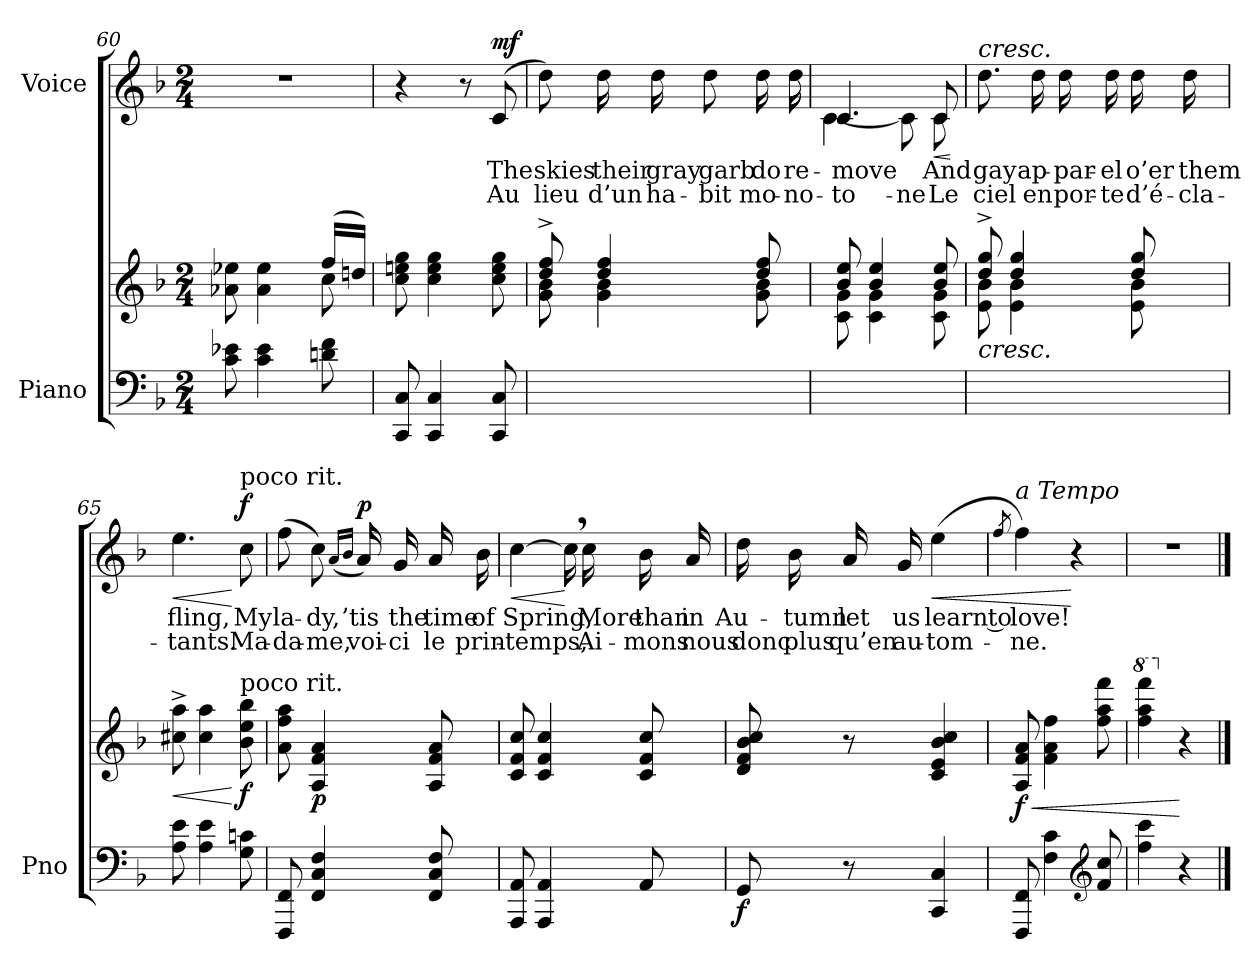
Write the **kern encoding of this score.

**kern	**kern	**dynam	**kern	**text	**text	**dynam
*part2	*part2	*part2	*part1	*part1	*part1	*part1
*staff3	*staff2	*staff2/3	*staff1	*staff1	*staff1	*staff1
*I"Piano	*	*	*I"Voice	*	*	*
*I'Pno	*	*	*	*	*	*
!!LO:LB:g=z
*clefF4	*clefG2	*	*clefG2	*	*	*
*k[b-]	*k[b-]	*	*k[b-]	*	*	*
*M2/4	*M2/4	*	*M2/4	*	*	*
=60	=60	=60	=60	=60	=60	=60
*	*^	*	*	*	*	*
8c\ 8e-X\	8a-X\ 8ee-X\	4ryy	.	2r	.	.	.
4c\ 4e-\	4a-\ 4ee-\	.	.	.	.	.	.
.	.	8ryy	.	.	.	.	.
8dn\ 8f\	(16ff/LL	8cc\	.	.	.	.	.
.	16ddn/JJ)	.	.	.	.	.	.
*	*v	*v	*	*	*	*	*
=61	=61	=61	=61	=61	=61	=61
8CC/ 8C/	8cc\ 8een\ 8gg\	.	4r	.	.	.
4CC/ 4C/	4cc\ 4ee\ 4gg\	.	.	.	.	.
.	.	.	8r	.	.	.
!	!	!	!	!LO:LY:b	!LO:LY:b	!LO:DY:a
8CC/ 8C/	8cc\ 8ee\ 8gg\	.	(8c/	The	Au	mf
=62	=62	=62	=62	=62	=62	=62
*	*^	*	*	*	*	*
!	!	!	!	!	!LO:LY:b	!LO:LY:b	!
*	*	*	*	*^	*	*	*
2ryy	8dd/^ 8ff/^	8g\ 8b-\	.	8dd\)	4ryy	skies	lieu	.
!	!	!	!	!	!	!LO:LY:b	!LO:LY:b	!
.	4dd/ 4ff/	4g\ 4b-\	.	16dd\	.	their	d’un	.
!	!	!	!	!	!	!LO:LY:b	!LO:LY:b	!
.	.	.	.	16dd\	.	gray	ha-	.
!	!	!	!	!	!	!LO:LY:b	!LO:LY:b	!
.	.	.	.	8dd\	8ryy	garb	-bit	.
!	!	!	!	!	!	!LO:LY:b	!LO:LY:b	!
.	8dd/ 8ff/	8g\ 8b-\	.	16dd\	16ryy	do	mo-	.
!	!	!	!	!	!	!	!LO:LY:b	!
!	!	!	!	!	!	!LO:LY:b	!	!
.	.	.	.	16dd\	16dd	re-	-no-	.
=63	=63	=63	=63	=63	=63	=63	=63	=63
!	!	!	!	!	!	!LO:LY:b	!LO:LY:b	!
2ryy	8b-/ 8ee/	8c\ 8g\	.	4.c/	[4c\	-move	to-	.
.	4b-/ 4ee/	4c\ 4g\	.	.	.	.	.	.
!	!	!	!	!	!	!	!LO:LY:b	!
.	.	.	.	.	8c\]	.	-ne	.
!	!	!	!	!	!	!LO:LY:b	!LO:LY:b	!LO:HP:b
.	8b-/ 8ee/	8c\ 8g\	.	8c/	8c\	And	-Le	<
*	*v	*v	*	*	*	*	*	*
*	*	*	*v	*v	*	*	*
.	.	.	.	.	.	[
!!LO:LB:g=z
=64	=64	=64	=64	=64	=64	=64
*	*^	*	*	*	*	*
!	!	!	!	!LO:TX:a:i:t=cresc.	!	!	!
!	!LO:TX:b:i:t=cresc.	!	!	!	!	!	!
!	!	!	!	!	!LO:LY:b	!LO:LY:b	!
2ryy	8dd/^ 8gg/^	8e\ 8b-\	.	8.dd\	gay	ciel	.
.	4dd/ 4gg/	4e\ 4b-\	.	.	.	.	.
!	!	!	!	!	!LO:LY:b	!LO:LY:b	!
.	.	.	.	16dd\	ap-	en	.
!	!	!	!	!	!LO:LY:b	!LO:LY:b	!
.	.	.	.	16dd\	-par-	por-	.
!	!	!	!	!	!LO:LY:b	!LO:LY:b	!
.	.	.	.	16dd\	-el	-te	.
!	!	!	!	!	!LO:LY:b	!LO:LY:b	!
.	8dd/ 8gg/	8e\ 8b-\	.	16dd\	o’er	d’é-	.
!	!	!	!	!	!LO:LY:b	!LO:LY:b	!
.	.	.	.	16dd\	them	-cla-	.
*	*v	*v	*	*	*	*	*
=65	=65	=65	=65	=65	=65	=65
!	!	!LO:HP:b	!	!LO:LY:b	!LO:LY:b	!LO:HP:b
8A\ 8e\	8cc#X\^ 8aa\^	<	4.ee\	fling,	tants.	<
4A\ 4e\	4cc#\ 4aa\	.	.	.	.	.
!	!	!	!LO:TX:a:t=poco rit.	!	!	!
!	!LO:TX:a:t=poco rit.	!	!	!	!	!
!	!	!LO:DY:n=1:b	!	!LO:LY:b	!LO:LY:b	!LO:DY:n=1:a
8G\ 8cn\	8b-\ 8ee\ 8bb-\	[ f	8cc\	My	Ma-	[ f
=66	=66	=66	=66	=66	=66	=66
!	!	!	!	!LO:LY:b	!LO:LY:b	!
8FFF/ 8FF/	8a\ 8ff\ 8aa\	.	(8ff\	la-	-da-	.
!	!	!LO:DY:b	!	!LO:LY:b	!LO:LY:b	!
4FF/ 4C/ 4F/	4A/ 4f/ 4a/	p	8cc\)	-dy,	-me,	.
.	.	.	(16qa/LL	.	.	.
.	.	.	16qb-/JJ	.	.	.
!	!	!	!	!LO:LY:b	!LO:LY:b	!LO:DY:a
.	.	.	16a/)	’tis	voi-	p
!	!	!	!	!LO:LY:b	!LO:LY:b	!
.	.	.	16g/	the	-ci	.
!	!	!	!	!LO:LY:b	!LO:LY:b	!
8FF/ 8C/ 8F/	8A/ 8f/ 8a/	.	16a/	time	le	.
!	!	!	!	!LO:LY:b	!LO:LY:b	!
.	.	.	16b-\	of	prin-	.
!!LO:LB:g=z
=67	=67	=67	=67	=67	=67	=67
!	!	!	!	!LO:LY:b	!LO:LY:b	!LO:HP:b
8AAA/ 8AA/	8c/ 8f/ 8cc/	.	[4cc\	Spring,	temps,	<
4AAA/ 4AA/	4c/ 4f/ 4cc/	.	.	.	.	.
.	.	.	16cc,\]	.	.	[
!	!	!	!	!LO:LY:b	!LO:LY:b	!
.	.	.	16cc\	More	Ai-	.
!	!	!	!	!LO:LY:b	!LO:LY:b	!
8AA/	8c/ 8f/ 8cc/	.	16b-\	than	-mons	.
!	!	!	!	!LO:LY:b	!LO:LY:b	!
.	.	.	16a/	in	nous	.
=68	=68	=68	=68	=68	=68	=68
!	!	!LO:DY:b=2	!	!LO:LY:b	!LO:LY:b	!
8GG/	8d/ 8f/ 8b-/ 8cc/	f	16dd\	Au-	donc	.
!	!	!	!	!LO:LY:b	!LO:LY:b	!
.	.	.	16b-\	-tumn	plus	.
!	!	!	!	!LO:LY:b	!LO:LY:b	!
8r	8r	.	16a/	let	qu’en	.
!	!	!	!	!LO:LY:b	!LO:LY:b	!
.	.	.	16g/	us	au-	.
!	!	!	!	!LO:LY:b	!LO:LY:b	!LO:HP:b
4CC/ 4C/	4c/ 4e/ 4b-/ 4cc/	.	(4ee\	learn to	-tom-	<
=69	=69	=69	=69	=69	=69	=69
.	.	.	8qff/	.	.	.
!	!	!	!LO:TX:a:i:t=a Tempo	!	!	!
!	!	!LO:HP:b	!	!LO:LY:b	!LO:LY:b	!
!	!	!LO:DY:n=1:b	!	!	!	!
8FFF/ 8FF/	8A/ 8f/ 8a/	< f	4ff\)	love!	-ne.	.
4F\ 4c\	4f\ 4a\ 4ff\	.	.	.	.	.
.	.	.	4r	.	.	[
*clefG2	*	*	*	*	*	*
8f/ 8cc/	8ff\ 8aa\ 8fff\	.	.	.	.	.
=70	=70	=70	=70	=70	=70	=70
*	*8va	*	*	*	*	*
4ff\ 4ccc\	4fff\ 4aaa\ 4ffff\	.	2r	.	.	.
*	*X8va	*	*	*	*	*
4r	4r	[	.	.	.	.
==	==	==	==	==	==	==
*-	*-	*-	*-	*-	*-	*-
